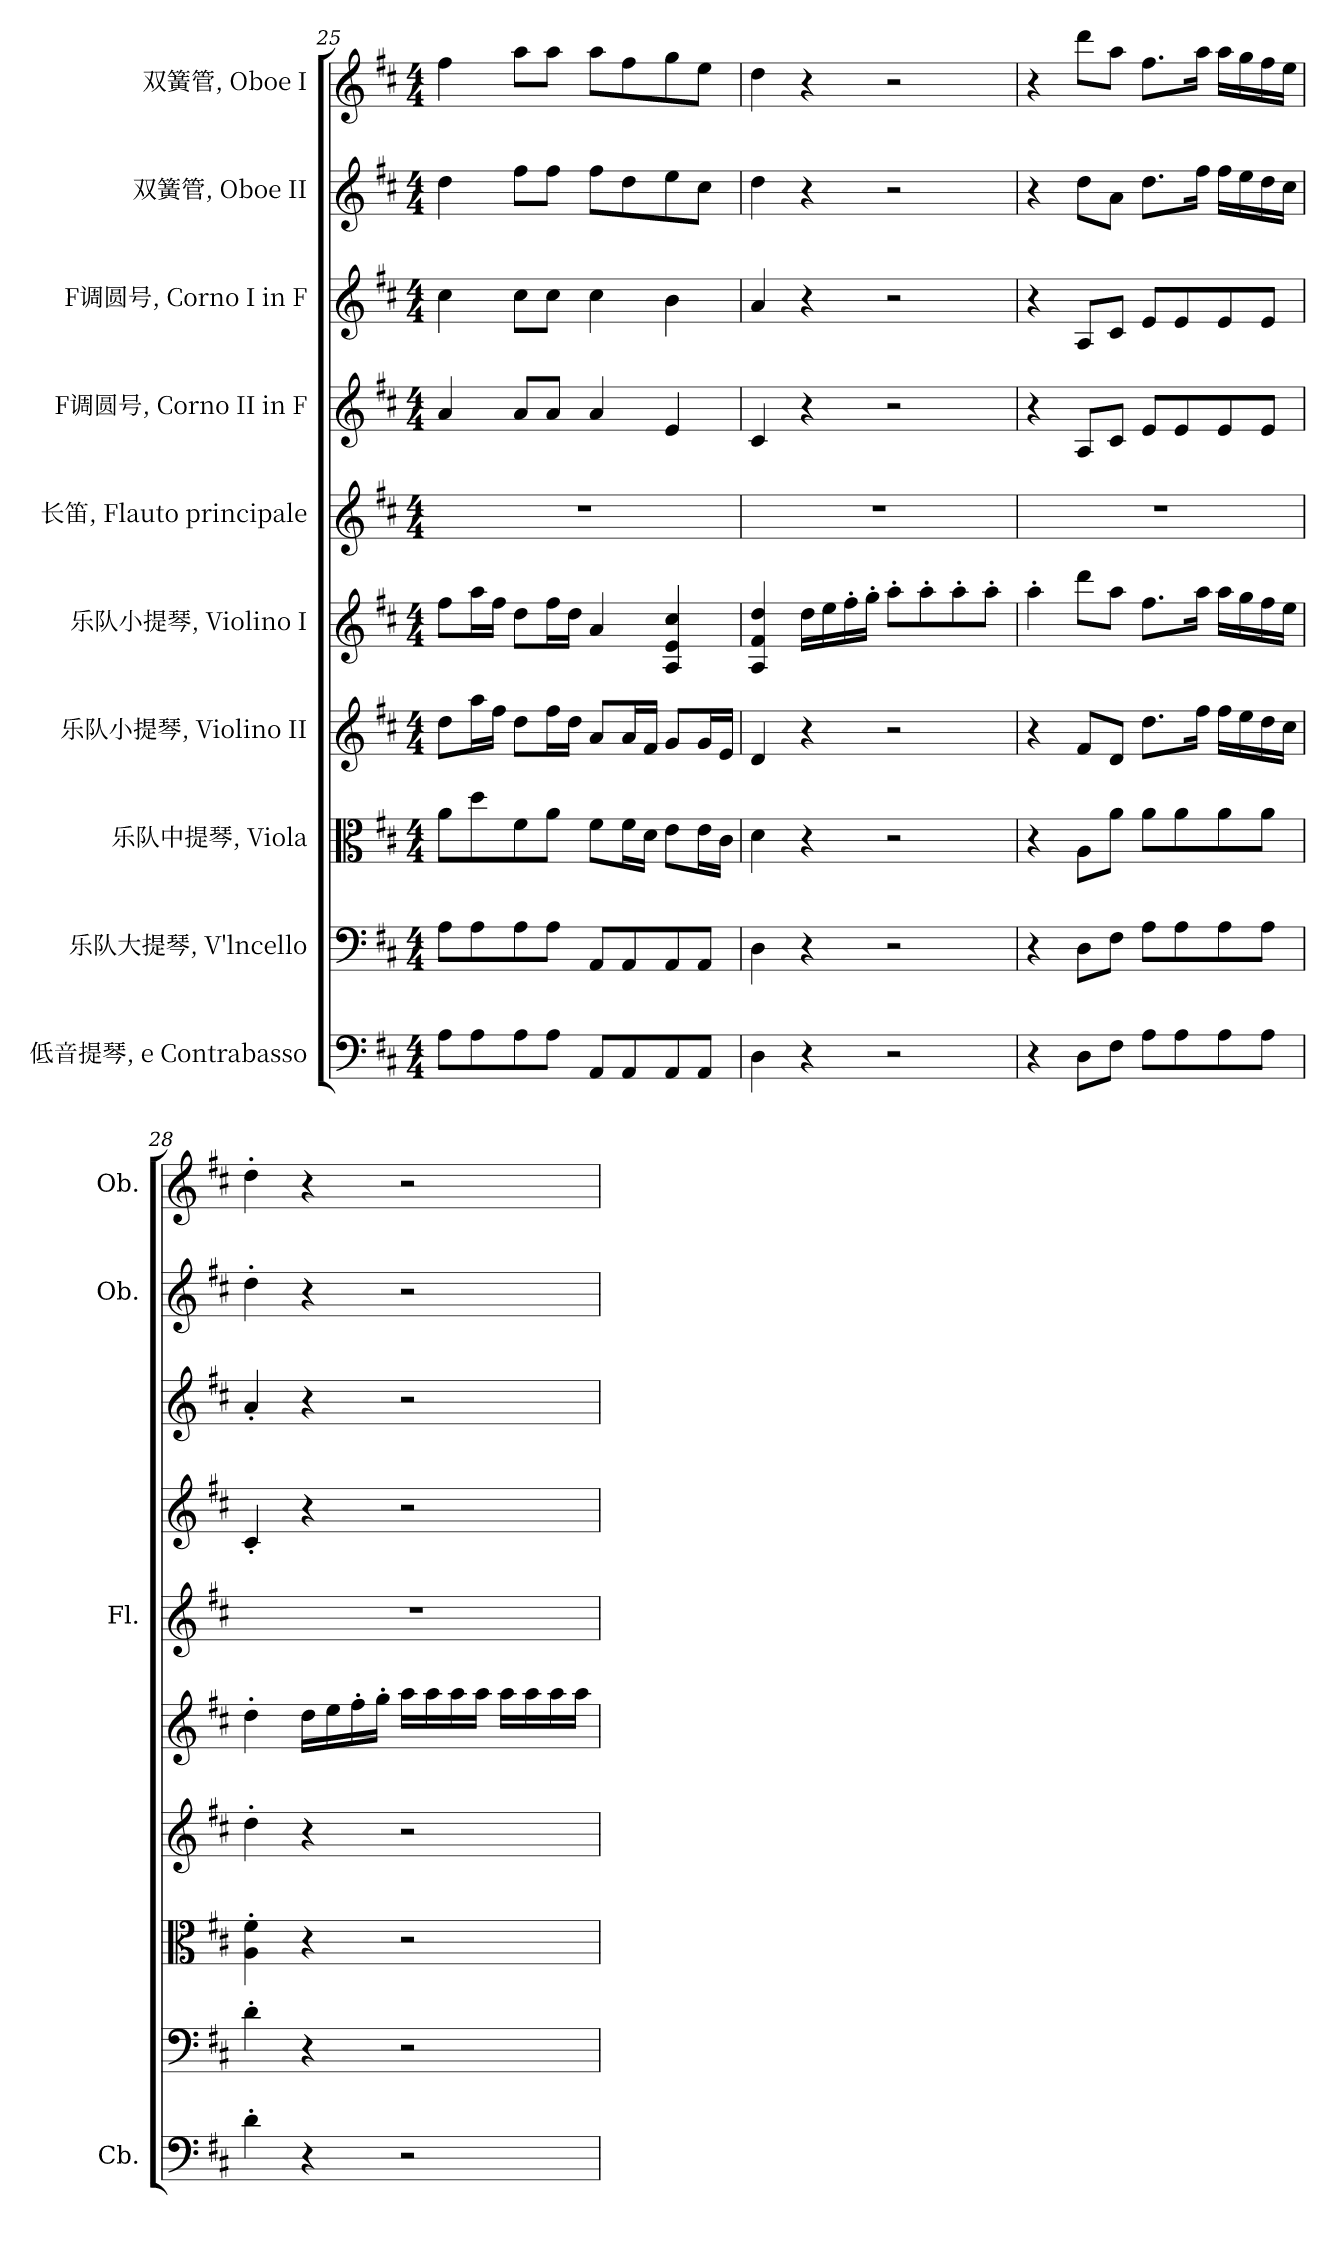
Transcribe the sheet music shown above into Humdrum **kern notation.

**kern	**kern	**kern	**kern	**kern	**kern	**kern	**kern	**kern	**kern
*part10	*part9	*part8	*part7	*part6	*part5	*part4	*part3	*part2	*part1
*staff10	*staff9	*staff8	*staff7	*staff6	*staff5	*staff4	*staff3	*staff2	*staff1
*I"低音提琴, e Contrabasso	*I"乐队大提琴, V'lncello	*I"乐队中提琴, Viola	*I"乐队小提琴, Violino II	*I"乐队小提琴, Violino I	*I"长笛, Flauto principale	*I"F调圆号, Corno II in F	*I"F调圆号, Corno I in F	*I"双簧管, Oboe II	*I"双簧管, Oboe I
*I'Cb.	*	*	*	*	*I'Fl.	*	*	*I'Ob.	*I'Ob.
*clefF4	*clefF4	*clefC3	*clefG2	*clefG2	*clefG2	*clefG2	*clefG2	*clefG2	*clefG2
*ITrd7c12	*	*	*	*	*	*ITrd4c7	*ITrd4c7	*	*
*k[f#c#]	*k[f#c#]	*k[f#c#]	*k[f#c#]	*k[f#c#]	*k[f#c#]	*k[f#]	*k[f#]	*k[f#c#]	*k[f#c#]
*M4/4	*M4/4	*M4/4	*M4/4	*M4/4	*M4/4	*M4/4	*M4/4	*M4/4	*M4/4
=25	=25	=25	=25	=25	=25	=25	=25	=25	=25
8AA\L	8A\L	8a\L	8dd\L	8ff#\L	1r	4d/	4f#\	4dd\	4ff#\
8AA\	8A\	8dd\	16aa\L	16aa\L	.	.	.	.	.
.	.	.	16ff#\JJ	16ff#\JJ	.	.	.	.	.
8AA\	8A\	8f#\	8dd\L	8dd\L	.	8d/L	8f#\L	8ff#\L	8aa\L
8AA\J	8A\J	8a\J	16ff#\L	16ff#\L	.	8d/J	8f#\J	8ff#\J	8aa\J
.	.	.	16dd\JJ	16dd\JJ	.	.	.	.	.
8AAA/L	8AA/L	8f#\L	8a/L	4a/	.	4d/	4f#\	8ff#\L	8aa\L
8AAA/	8AA/	16f#\L	16a/L	.	.	.	.	8dd\	8ff#\
.	.	16d\JJ	16f#/JJ	.	.	.	.	.	.
8AAA/	8AA/	8e\L	8g/L	4A/ 4e/ 4cc#/	.	4A/	4e\	8ee\	8gg\
8AAA/J	8AA/J	16e\L	16g/L	.	.	.	.	8cc#\J	8ee\J
.	.	16c#\JJ	16e/JJ	.	.	.	.	.	.
=26	=26	=26	=26	=26	=26	=26	=26	=26	=26
4DD\	4D\	4d\	4d/	4A/ 4f#/ 4dd/	1r	4F#/	4d/	4dd\	4dd\
4r	4r	4r	4r	16dd\LL	.	4r	4r	4r	4r
.	.	.	.	16ee\	.	.	.	.	.
.	.	.	.	16ff#'\	.	.	.	.	.
.	.	.	.	16gg'\JJ	.	.	.	.	.
2r	2r	2r	2r	8aa'\L	.	2r	2r	2r	2r
.	.	.	.	8aa'\	.	.	.	.	.
.	.	.	.	8aa'\	.	.	.	.	.
.	.	.	.	8aa'\J	.	.	.	.	.
!!LO:PB:g=z
=27	=27	=27	=27	=27	=27	=27	=27	=27	=27
4r	4r	4r	4r	4aa'\	1r	4r	4r	4r	4r
8DD\L	8D\L	8A\L	8f#/L	8ddd\L	.	8D/L	8D/L	8dd\L	8ddd\L
8FF#\J	8F#\J	8a\J	8d/J	8aa\J	.	8F#/J	8F#/J	8a\J	8aa\J
8AA\L	8A\L	8a\L	8.dd\L	8.ff#\L	.	8A/L	8A/L	8.dd\L	8.ff#\L
8AA\	8A\	8a\	.	.	.	8A/	8A/	.	.
.	.	.	16ff#\Jk	16aa\Jk	.	.	.	16ff#\Jk	16aa\Jk
8AA\	8A\	8a\	16ff#\LL	16aa\LL	.	8A/	8A/	16ff#\LL	16aa\LL
.	.	.	16ee\	16gg\	.	.	.	16ee\	16gg\
8AA\J	8A\J	8a\J	16dd\	16ff#\	.	8A/J	8A/J	16dd\	16ff#\
.	.	.	16cc#\JJ	16ee\JJ	.	.	.	16cc#\JJ	16ee\JJ
=28	=28	=28	=28	=28	=28	=28	=28	=28	=28
4D'\	4d'\	4A\' 4f#\'	4dd'\	4dd'\	1r	4F#'/	4d'/	4dd'\	4dd'\
4r	4r	4r	4r	16dd\LL	.	4r	4r	4r	4r
.	.	.	.	16ee\	.	.	.	.	.
.	.	.	.	16ff#'\	.	.	.	.	.
.	.	.	.	16gg'\JJ	.	.	.	.	.
2r	2r	2r	2r	16aa\LL	.	2r	2r	2r	2r
.	.	.	.	16aa\	.	.	.	.	.
.	.	.	.	16aa\	.	.	.	.	.
.	.	.	.	16aa\JJ	.	.	.	.	.
.	.	.	.	16aa\LL	.	.	.	.	.
.	.	.	.	16aa\	.	.	.	.	.
.	.	.	.	16aa\	.	.	.	.	.
.	.	.	.	16aa\JJ	.	.	.	.	.
=	=	=	=	=	=	=	=	=	=
*-	*-	*-	*-	*-	*-	*-	*-	*-	*-
